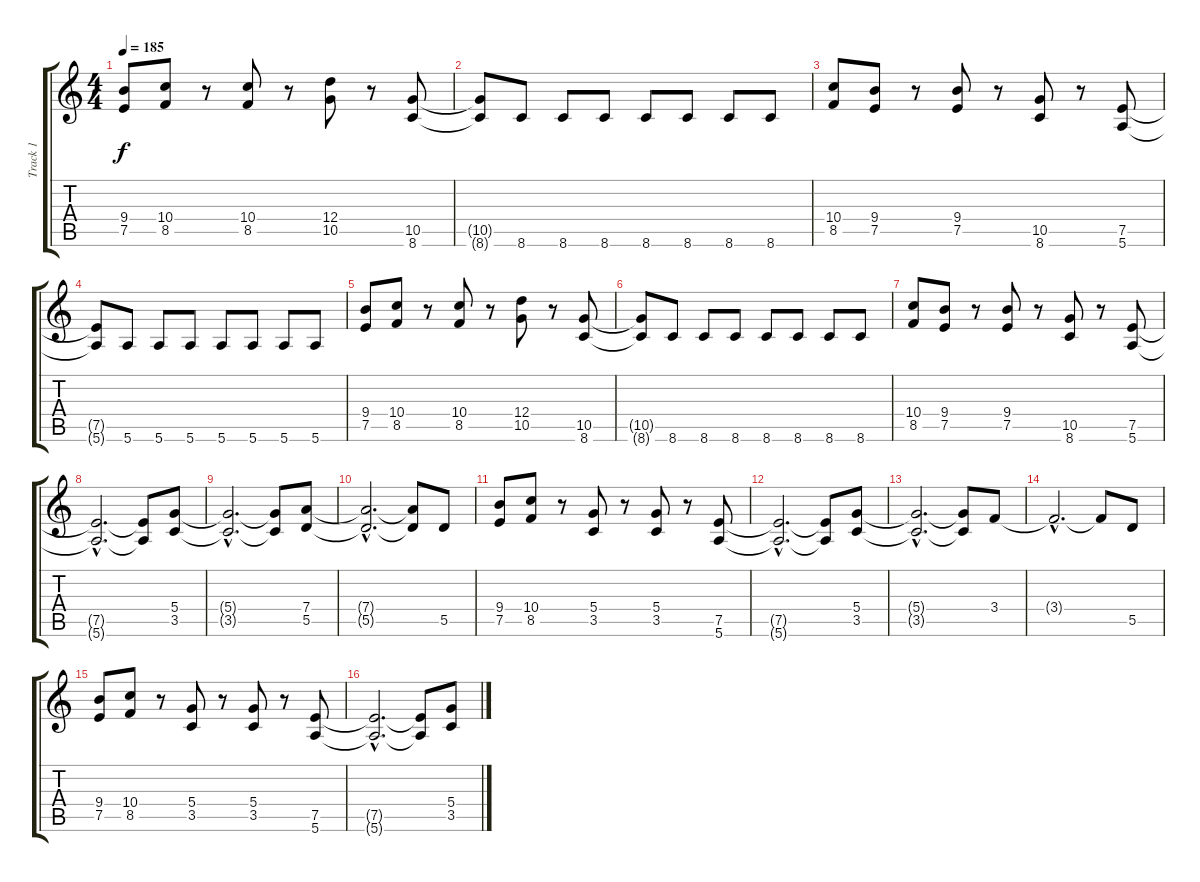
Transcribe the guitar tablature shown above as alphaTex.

\track ("Track 1" "Track 1") {instrument overdrivenguitar}
\staff {score tabs}
\tuning (E4 B3 G3 D3 A2 E2) {hide}
\ts (4 4)
\tempo 185
\clef g2
\ks c
(9.4 7.5).8{dy f} (10.4 8.5).8 r.8 (10.4 8.5).8 r.8 (12.4 10.5).8 r.8 (10.5 8.6).8 |
(10.5{t} 8.6{t}).8 8.6.8 8.6.8 8.6.8 8.6.8 8.6.8 8.6.8 8.6.8 |
(10.4 8.5).8 (9.4 7.5).8 r.8 (9.4 7.5).8 r.8 (10.5 8.6).8 r.8 (7.5 5.6).8 |
(7.5{t} 5.6{t}).8 5.6.8 5.6.8 5.6.8 5.6.8 5.6.8 5.6.8 5.6.8 |
(9.4 7.5).8 (10.4 8.5).8 r.8 (10.4 8.5).8 r.8 (12.4 10.5).8 r.8 (10.5 8.6).8 |
(10.5{t} 8.6{t}).8 8.6.8 8.6.8 8.6.8 8.6.8 8.6.8 8.6.8 8.6.8 |
(10.4 8.5).8 (9.4 7.5).8 r.8 (9.4 7.5).8 r.8 (10.5 8.6).8 r.8 (7.5 5.6).8 |
(7.5{hac t} 5.6{hac t}).2{d} (7.5{t} 5.6{t}).8 (5.4 3.5).8 |
(5.4{hac t} 3.5{hac t}).2{d} (5.4{t} 3.5{t}).8 (7.4 5.5).8 |
(7.4{hac t} 5.5{hac t}).2{d} (7.4{t} 5.5{t}).8 5.5.8 |
(9.4 7.5).8 (10.4 8.5).8 r.8 (5.4 3.5).8 r.8 (5.4 3.5).8 r.8 (7.5 5.6).8 |
(7.5{hac t} 5.6{hac t}).2{d} (7.5{t} 5.6{t}).8 (5.4 3.5).8 |
(5.4{hac t} 3.5{hac t}).2{d} (5.4{t} 3.5{t}).8 3.4.8 |
3.4{hac t}.2{d} 3.4{t}.8 5.5.8 |
(9.4 7.5).8 (10.4 8.5).8 r.8 (5.4 3.5).8 r.8 (5.4 3.5).8 r.8 (7.5 5.6).8 |
(7.5{hac t} 5.6{hac t}).2{d} (7.5{t} 5.6{t}).8 (5.4 3.5).8
